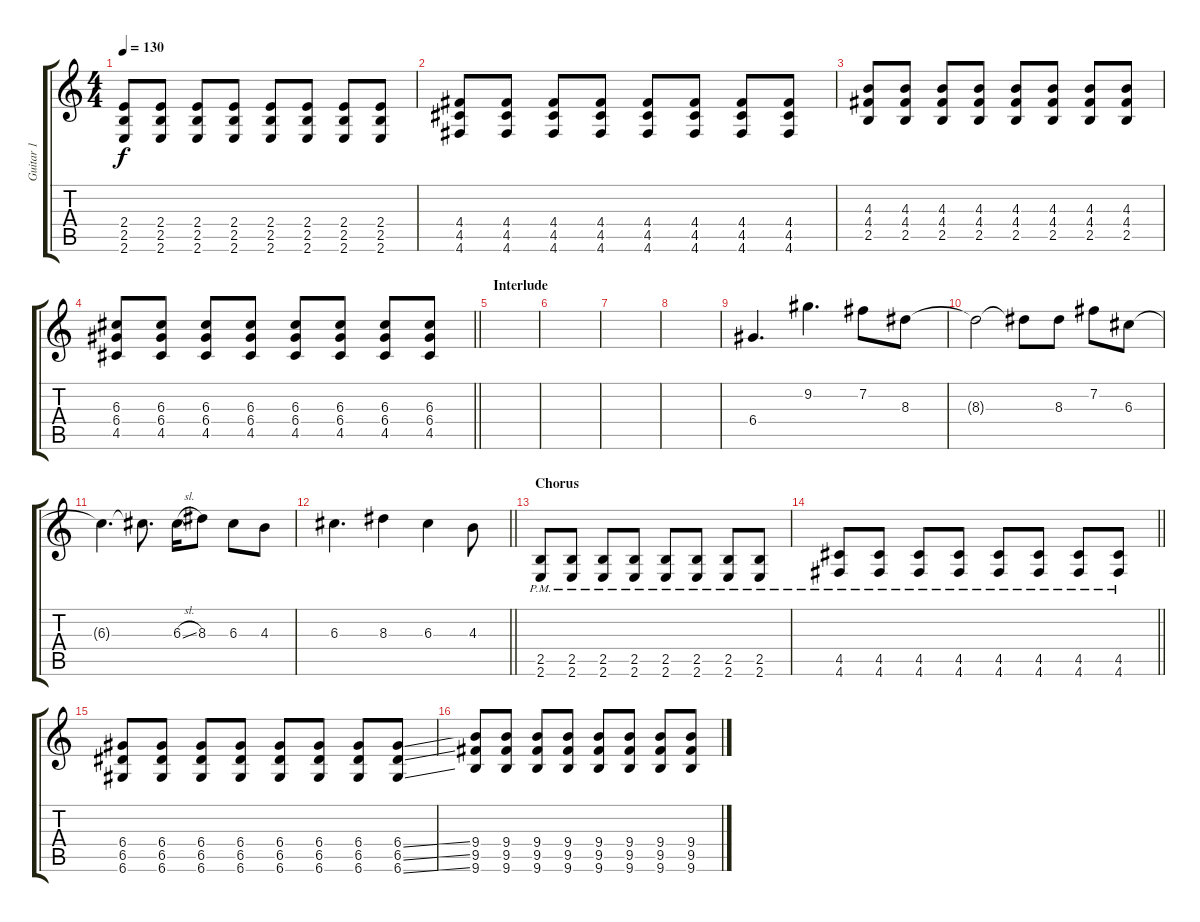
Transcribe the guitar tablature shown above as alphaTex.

\track ("Guitar 1" "Guitar 1") {instrument distortionguitar}
\staff {score tabs}
\tuning (E4 B3 G3 D3 A2 D2) {hide}
\ts (4 4)
\tempo 130
\clef g2
\ks c
(2.4 2.5 2.6).8{dy f} (2.4 2.5 2.6).8 (2.4 2.5 2.6).8 (2.4 2.5 2.6).8 (2.4 2.5 2.6).8 (2.4 2.5 2.6).8 (2.4 2.5 2.6).8 (2.4 2.5 2.6).8 |
(4.4 4.5 4.6).8 (4.4 4.5 4.6).8 (4.4 4.5 4.6).8 (4.4 4.5 4.6).8 (4.4 4.5 4.6).8 (4.4 4.5 4.6).8 (4.4 4.5 4.6).8 (4.4 4.5 4.6).8 |
(4.3 4.4 2.5).8 (4.3 4.4 2.5).8 (4.3 4.4 2.5).8 (4.3 4.4 2.5).8 (4.3 4.4 2.5).8 (4.3 4.4 2.5).8 (4.3 4.4 2.5).8 (4.3 4.4 2.5).8 |
\barLineRight lightlight
(6.3 6.4 4.5).8 (6.3 6.4 4.5).8 (6.3 6.4 4.5).8 (6.3 6.4 4.5).8 (6.3 6.4 4.5).8 (6.3 6.4 4.5).8 (6.3 6.4 4.5).8 (6.3 6.4 4.5).8 |
\section ("" "Interlude")
|
|
|
|
6.4.4{d} 9.2.4{d} 7.2.8 8.3.8 |
8.3{t}.2 8.3{t}.8 8.3.8 7.2.8 6.3.8 |
6.3{t}.4{d} 6.3{t}.8{d} 6.3{sl}.16 8.3.8 6.3.8 4.3.8 |
\barLineRight lightlight
6.3.4{d} 8.3.4 6.3.4 4.3.8 |
\section ("" "Chorus")
(2.5{pm} 2.6{pm}).8{instrument electricguitarjazz} (2.5{pm} 2.6{pm}).8 (2.5{pm} 2.6{pm}).8 (2.5{pm} 2.6{pm}).8 (2.5{pm} 2.6{pm}).8 (2.5{pm} 2.6{pm}).8 (2.5{pm} 2.6{pm}).8 (2.5{pm} 2.6{pm}).8 |
\barLineRight lightlight
(4.5{pm} 4.6{pm}).8 (4.5{pm} 4.6{pm}).8 (4.5{pm} 4.6{pm}).8 (4.5{pm} 4.6{pm}).8 (4.5{pm} 4.6{pm}).8 (4.5{pm} 4.6{pm}).8 (4.5{pm} 4.6{pm}).8 (4.5{pm} 4.6{pm}).8 |
(6.4 6.5 6.6).8{instrument distortionguitar} (6.4 6.5 6.6).8 (6.4 6.5 6.6).8 (6.4 6.5 6.6).8 (6.4 6.5 6.6).8 (6.4 6.5 6.6).8 (6.4 6.5 6.6).8 (6.4{ss} 6.5{ss} 6.6{ss}).8 |
(9.4 9.5 9.6).8 (9.4 9.5 9.6).8 (9.4 9.5 9.6).8 (9.4 9.5 9.6).8 (9.4 9.5 9.6).8 (9.4 9.5 9.6).8 (9.4 9.5 9.6).8 (9.4{ss} 9.5{ss} 9.6{ss}).8
